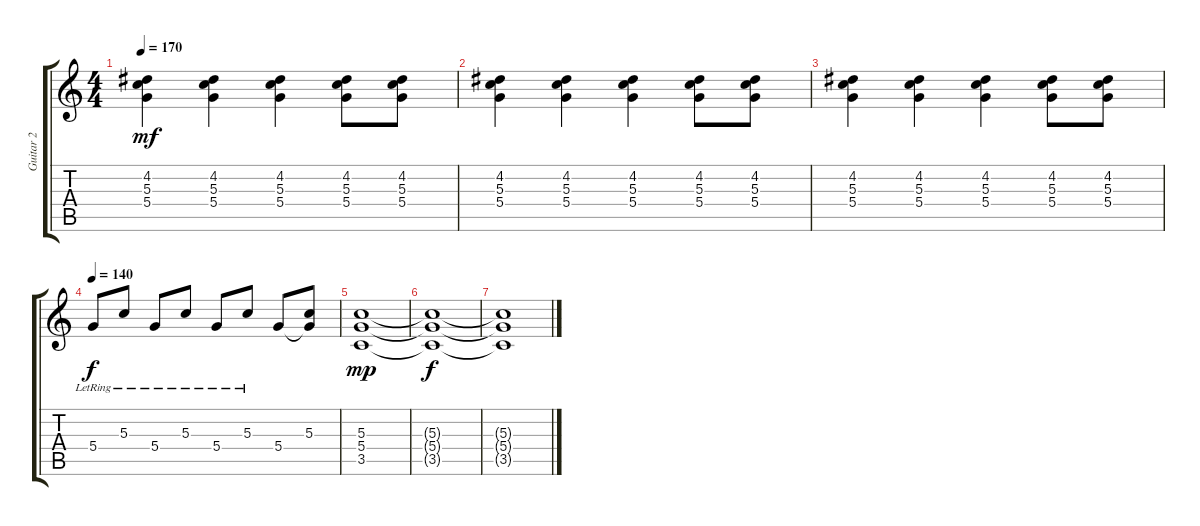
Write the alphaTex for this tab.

\track ("Guitar 2" "Guitar 2") {instrument distortionguitar}
\staff {score tabs}
\tuning (E4 B3 G3 D3 A2 E2) {hide}
\ts (4 4)
\tempo 170
\clef g2
\ks c
(4.2 5.3 5.4).4{dy mf volume 12} (4.2 5.3 5.4).4 (4.2 5.3 5.4).4 (4.2 5.3 5.4).8 (4.2 5.3 5.4).8 |
(4.2 5.3 5.4).4 (4.2 5.3 5.4).4 (4.2 5.3 5.4).4 (4.2 5.3 5.4).8 (4.2 5.3 5.4).8 |
(4.2 5.3 5.4).4 (4.2 5.3 5.4).4 (4.2 5.3 5.4).4 (4.2 5.3 5.4).8 (4.2 5.3 5.4).8 |
\tempo 140
5.4{lr}.8{dy f} 5.3{lr}.8 5.4{lr}.8 5.3{lr}.8 5.4{lr}.8 5.3{lr}.8 5.4.8 (5.3 5.4{t}).8 |
(5.3 5.4 3.5).1{dy mp} |
(5.3{t} 5.4{t} 3.5{t}).1{dy f} |
(5.3{t} 5.4{t} 3.5{t}).1
